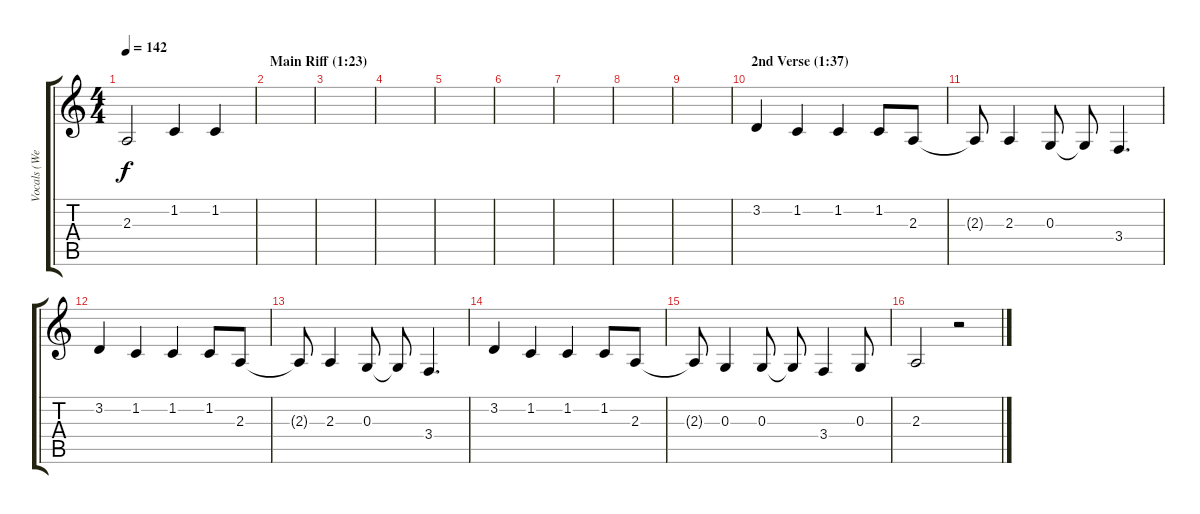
\track ("Vocals (Weiland)" "Vocals (We") {instrument clarinet}
\staff {score tabs}
\tuning (E4 B3 G3 D3 A2 E2) {hide}
\ts (4 4)
\tempo 142
\clef g2
\ks c
2.3{t}.2{dy f} 1.2.4 1.2.4 |
\section ("" "Main Riff (1:23)")
|
|
|
|
|
|
|
|
\section ("" "2nd Verse (1:37)")
3.2.4 1.2.4 1.2.4 1.2.8 2.3.8 |
2.3{t}.8 2.3.4 0.3.8 0.3{t}.8 3.4.4{d} |
3.2.4 1.2.4 1.2.4 1.2.8 2.3.8 |
2.3{t}.8 2.3.4 0.3.8 0.3{t}.8 3.4.4{d} |
3.2.4 1.2.4 1.2.4 1.2.8 2.3.8 |
2.3{t}.8 0.3.4 0.3.8 0.3{t}.8 3.4.4 0.3.8 |
2.3.2 r.2
